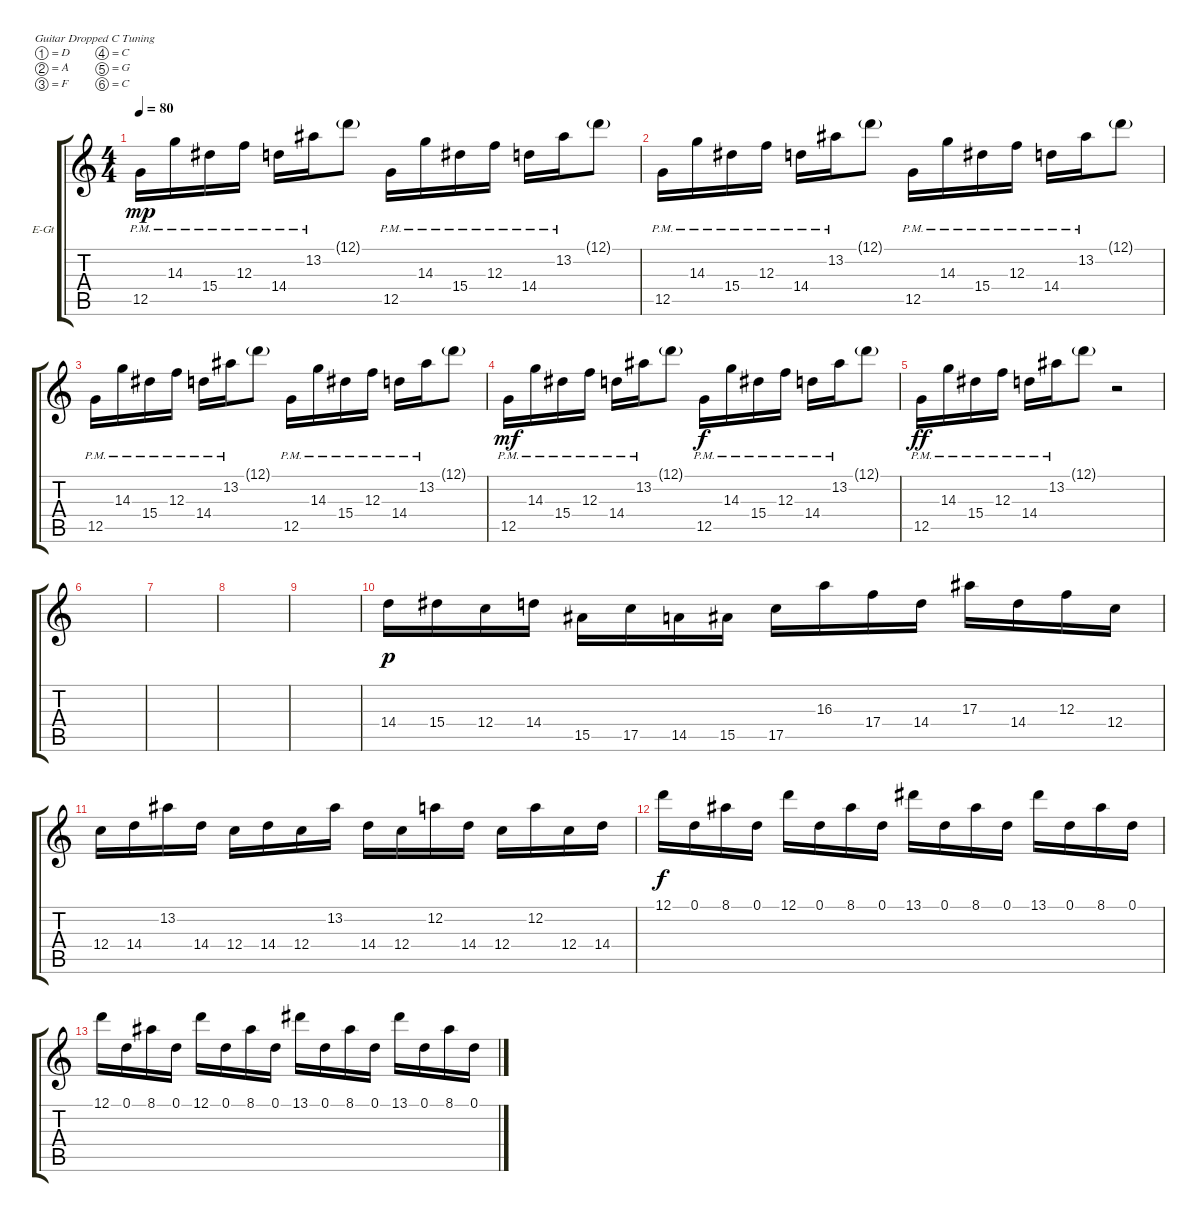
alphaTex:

\defaultSystemsLayout 4
\bracketExtendMode groupsimilarinstruments
\firstSystemTrackNameOrientation horizontal
\otherSystemsTrackNameOrientation horizontal
\track ("Guitar l" "E-Gt") {instrument overdrivenguitar}
\staff {score tabs}
\tuning (D4 A3 F3 C3 G2 C2)
\ts (4 4)
\tempo 80
\clef g2
\ks c
12.5{pm}.16{dy mp} 14.3{pm}.16 15.4{pm}.16 12.3{pm}.16 14.4{pm}.16 13.2{pm}.16 12.1{g}.8 12.5{pm}.16 14.3{pm}.16 15.4{pm}.16 12.3{pm}.16 14.4{pm}.16 13.2{pm}.16 12.1{g}.8 |
12.5{pm}.16 14.3{pm}.16 15.4{pm}.16 12.3{pm}.16 14.4{pm}.16 13.2{pm}.16 12.1{g}.8 12.5{pm}.16 14.3{pm}.16 15.4{pm}.16 12.3{pm}.16 14.4{pm}.16 13.2{pm}.16 12.1{g}.8 |
12.5{pm}.16 14.3{pm}.16 15.4{pm}.16 12.3{pm}.16 14.4{pm}.16 13.2{pm}.16 12.1{g}.8 12.5{pm}.16 14.3{pm}.16 15.4{pm}.16 12.3{pm}.16 14.4{pm}.16 13.2{pm}.16 12.1{g}.8 |
12.5{pm}.16{dy mf} 14.3{pm}.16 15.4{pm}.16 12.3{pm}.16 14.4{pm}.16 13.2{pm}.16 12.1{g}.8 12.5{pm}.16{dy f} 14.3{pm}.16 15.4{pm}.16 12.3{pm}.16 14.4{pm}.16 13.2{pm}.16 12.1{g}.8 |
12.5{pm}.16{dy ff} 14.3{pm}.16 15.4{pm}.16 12.3{pm}.16 14.4{pm}.16 13.2{pm}.16 12.1{g}.8 r.2 |
|
|
|
|
14.4.16{dy p} 15.4.16 12.4.16 14.4.16 15.5.16 17.5.16 14.5.16 15.5.16 17.5.16 16.3.16 17.4.16 14.4.16 17.3.16 14.4.16 12.3.16 12.4.16 |
12.4.16 14.4.16 13.2.16 14.4.16 12.4.16 14.4.16 12.4.16 13.2.16 14.4.16 12.4.16 12.2.16 14.4.16 12.4.16 12.2.16 12.4.16 14.4.16 |
12.1.16{dy f} 0.1.16 8.1.16 0.1.16 12.1.16 0.1.16 8.1.16 0.1.16 13.1.16 0.1.16 8.1.16 0.1.16 13.1.16 0.1.16 8.1.16 0.1.16 |
12.1.16 0.1.16 8.1.16 0.1.16 12.1.16 0.1.16 8.1.16 0.1.16 13.1.16 0.1.16 8.1.16 0.1.16 13.1.16 0.1.16 8.1.16 0.1.16
